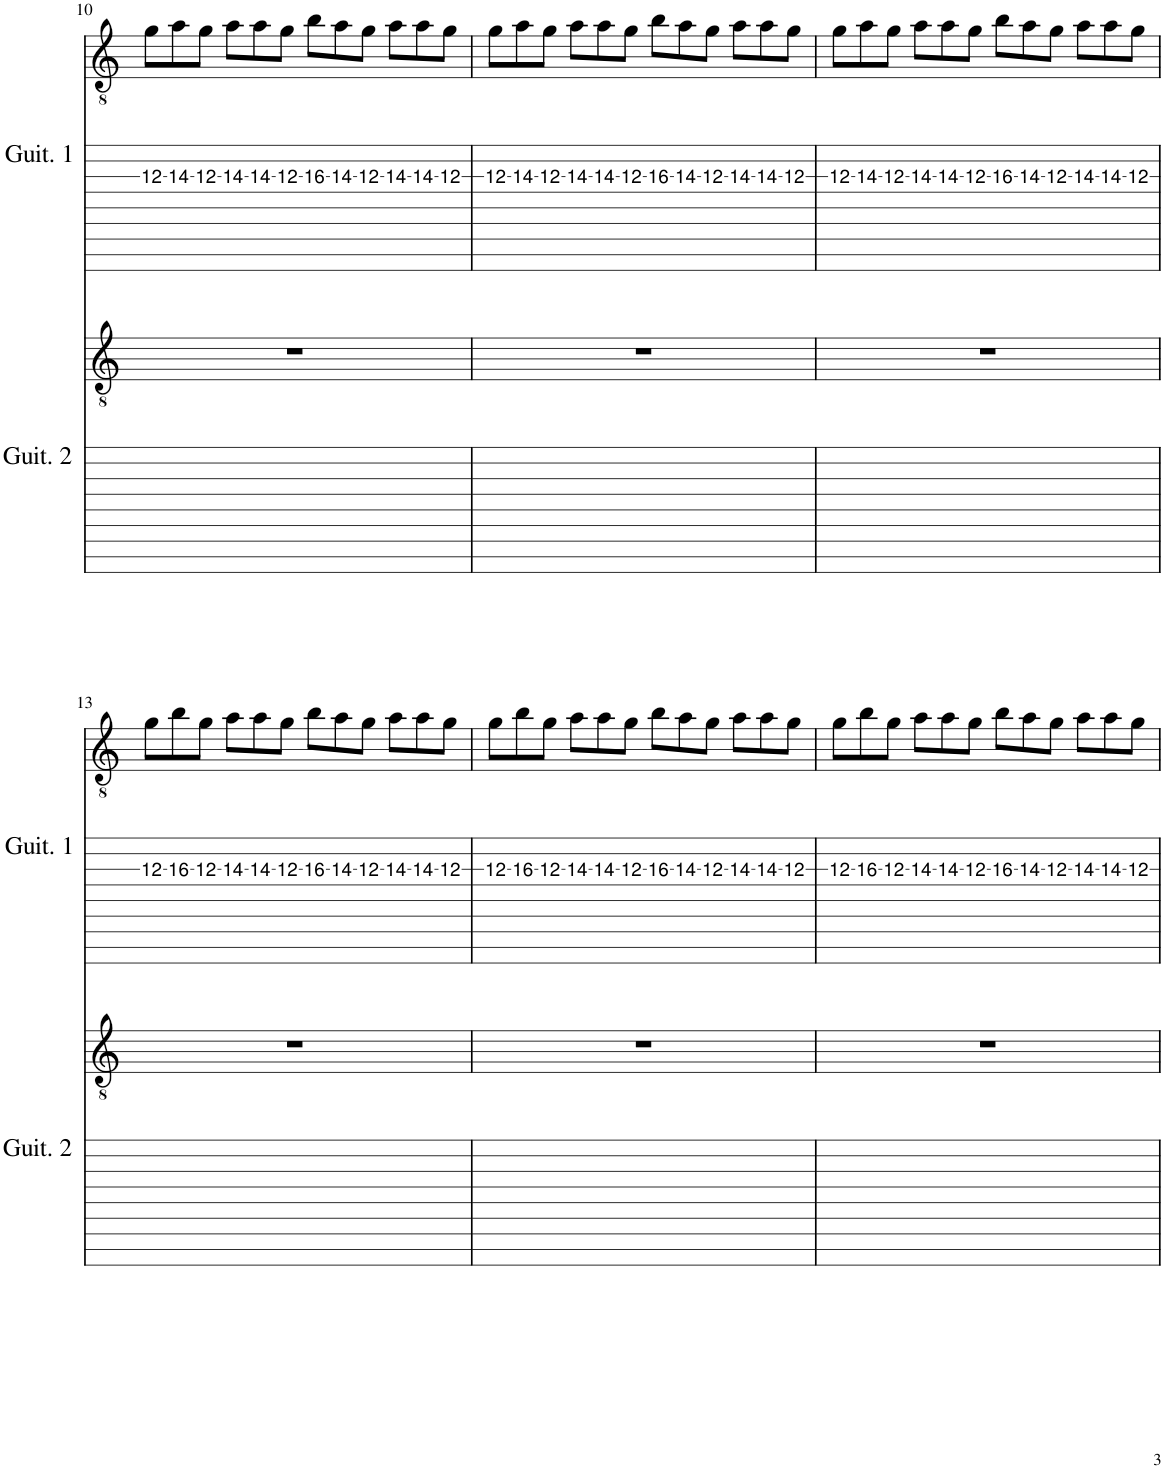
**kern	**kern	**kern	**kern
*part2	*part2	*part1	*part1
*staff4	*staff3	*staff2	*staff1
*I"Guitar 2	*	*I"Guitar 1	*
*I'Guit. 2	*	*I'Guit. 1	*
!!LO:PB:g=z
*	*clefGv2	*	*clefGv2
*k[]	*k[]	*k[]	*k[]
*M12/8	*M12/8	*M12/8	*M12/8
=10	=10	=10	=10
1.r	1.r	8gL	8g\L
.	.	8a	8a\
.	.	8gJ	8g\J
.	.	8aL	8a\L
.	.	8a	8a\
.	.	8gJ	8g\J
.	.	8bL	8b\L
.	.	8a	8a\
.	.	8gJ	8g\J
.	.	8aL	8a\L
.	.	8a	8a\
.	.	8gJ	8g\J
=11	=11	=11	=11
1.r	1.r	8gL	8g\L
.	.	8a	8a\
.	.	8gJ	8g\J
.	.	8aL	8a\L
.	.	8a	8a\
.	.	8gJ	8g\J
.	.	8bL	8b\L
.	.	8a	8a\
.	.	8gJ	8g\J
.	.	8aL	8a\L
.	.	8a	8a\
.	.	8gJ	8g\J
=12	=12	=12	=12
1.r	1.r	8gL	8g\L
.	.	8a	8a\
.	.	8gJ	8g\J
.	.	8aL	8a\L
.	.	8a	8a\
.	.	8gJ	8g\J
.	.	8bL	8b\L
.	.	8a	8a\
.	.	8gJ	8g\J
.	.	8aL	8a\L
.	.	8a	8a\
.	.	8gJ	8g\J
!!LO:LB:g=z
=13	=13	=13	=13
1.r	1.r	8gL	8g\L
.	.	8b	8b\
.	.	8gJ	8g\J
.	.	8aL	8a\L
.	.	8a	8a\
.	.	8gJ	8g\J
.	.	8bL	8b\L
.	.	8a	8a\
.	.	8gJ	8g\J
.	.	8aL	8a\L
.	.	8a	8a\
.	.	8gJ	8g\J
=14	=14	=14	=14
1.r	1.r	8gL	8g\L
.	.	8b	8b\
.	.	8gJ	8g\J
.	.	8aL	8a\L
.	.	8a	8a\
.	.	8gJ	8g\J
.	.	8bL	8b\L
.	.	8a	8a\
.	.	8gJ	8g\J
.	.	8aL	8a\L
.	.	8a	8a\
.	.	8gJ	8g\J
=15	=15	=15	=15
1.r	1.r	8gL	8g\L
.	.	8b	8b\
.	.	8gJ	8g\J
.	.	8aL	8a\L
.	.	8a	8a\
.	.	8gJ	8g\J
.	.	8bL	8b\L
.	.	8a	8a\
.	.	8gJ	8g\J
.	.	8aL	8a\L
.	.	8a	8a\
.	.	8gJ	8g\J
=	=	=	=
*-	*-	*-	*-
